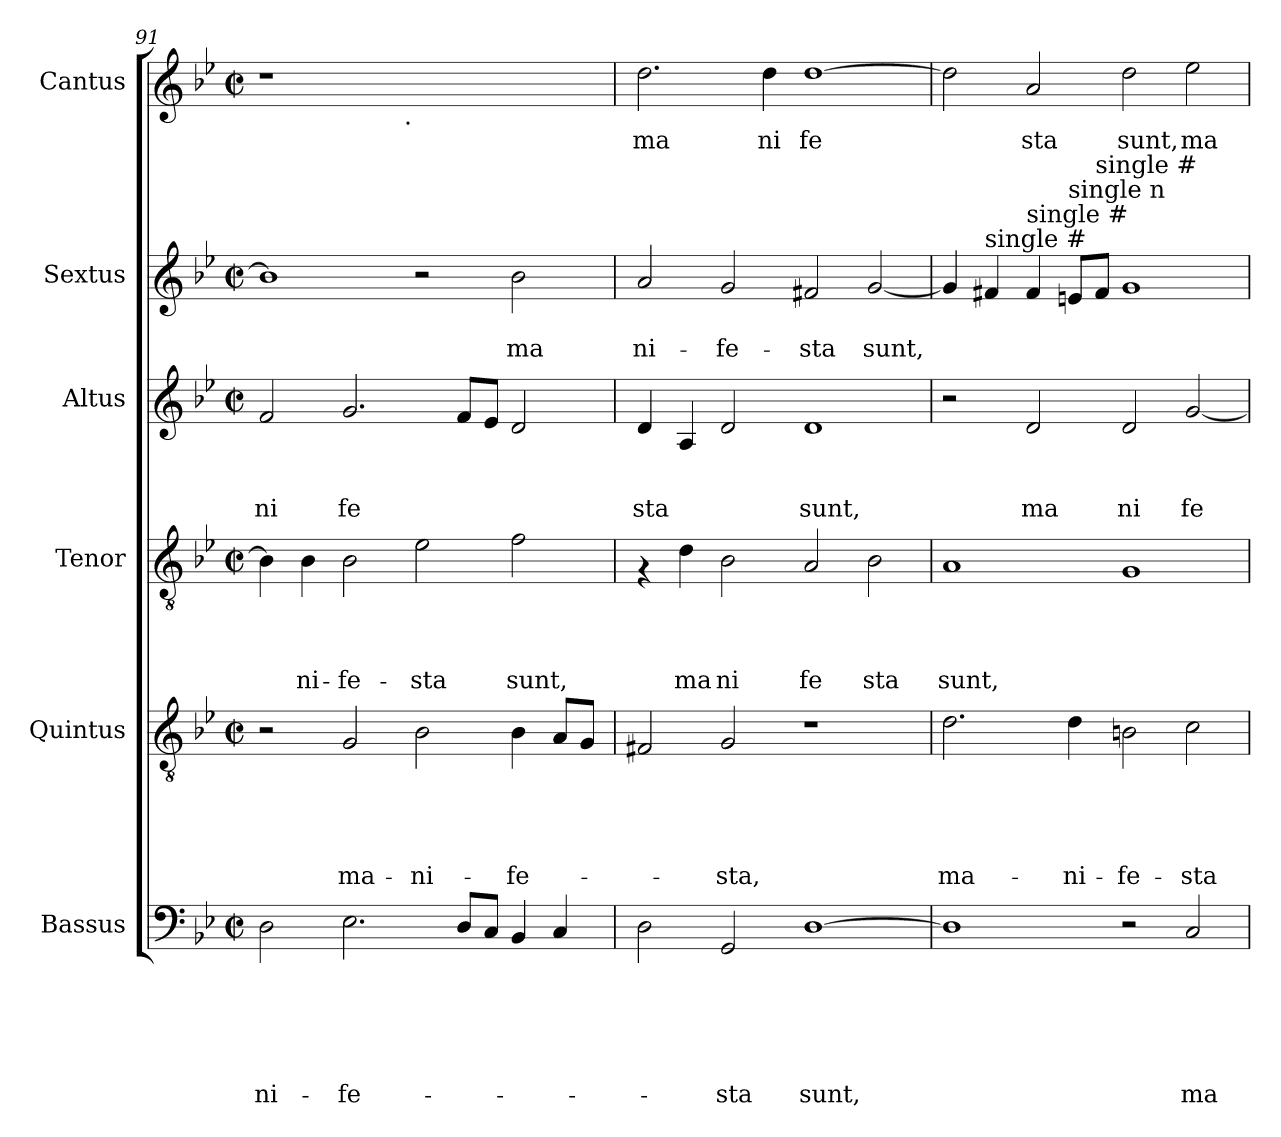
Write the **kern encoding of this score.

**kern	**text	**text	**text	**text	**text	**text	**kern	**text	**text	**text	**text	**text	**kern	**text	**text	**text	**text	**kern	**text	**text	**text	**kern	**text	**text	**kern	**text
*part6	*part6	*part6	*part6	*part6	*part6	*part6	*part5	*part5	*part5	*part5	*part5	*part5	*part4	*part4	*part4	*part4	*part4	*part3	*part3	*part3	*part3	*part2	*part2	*part2	*part1	*part1
*staff6	*staff6	*staff6	*staff6	*staff6	*staff6	*staff6	*staff5	*staff5	*staff5	*staff5	*staff5	*staff5	*staff4	*staff4	*staff4	*staff4	*staff4	*staff3	*staff3	*staff3	*staff3	*staff2	*staff2	*staff2	*staff1	*staff1
*I"Bassus	*	*	*	*	*	*	*I"Quintus	*	*	*	*	*	*I"Tenor	*	*	*	*	*I"Altus	*	*	*	*I"Sextus	*	*	*I"Cantus	*
*clefF4	*	*	*	*	*	*	*clefGv2	*	*	*	*	*	*clefGv2	*	*	*	*	*clefG2	*	*	*	*clefG2	*	*	*clefG2	*
*k[b-e-]	*	*	*	*	*	*	*k[b-e-]	*	*	*	*	*	*k[b-e-]	*	*	*	*	*k[b-e-]	*	*	*	*k[b-e-]	*	*	*k[b-e-]	*
*B-:	*	*	*	*	*	*	*B-:	*	*	*	*	*	*B-:	*	*	*	*	*B-:	*	*	*	*B-:	*	*	*B-:	*
*M2/2	*	*	*	*	*	*	*M2/2	*	*	*	*	*	*M2/2	*	*	*	*	*M2/2	*	*	*	*M2/2	*	*	*M2/2	*
*met(c|)	*	*	*	*	*	*	*met(c|)	*	*	*	*	*	*met(c|)	*	*	*	*	*met(c|)	*	*	*	*met(c|)	*	*	*met(c|)	*
=91	=91	=91	=91	=91	=91	=91	=91	=91	=91	=91	=91	=91	=91	=91	=91	=91	=91	=91	=91	=91	=91	=91	=91	=91	=91	=91
!	!	!	!	!	!	!LO:LY:b	!	!	!	!	!	!	!	!	!	!	!	!	!	!	!LO:LY:b	!	!	!	!	!
*	*	*	*	*	*	*	*	*	*	*	*	*	*	*	*	*	*	*	*	*	*	*	*	*	*^	*
2D\	.	.	.	.	.	-ni-	2r	.	.	.	.	.	4B-\]	.	.	.	.	2f/	.	.	ni	1b-]	.	.	1r	2ryy	.
!	!	!	!	!	!	!	!	!	!	!	!	!	!	!	!	!	!LO:LY:b	!	!	!	!	!	!	!	!	!	!
.	.	.	.	.	.	.	.	.	.	.	.	.	4B-\	.	.	.	-ni-	.	.	.	.	.	.	.	.	.	.
!	!	!	!	!	!	!LO:LY:b	!	!	!	!	!	!LO:LY:b	!	!	!	!	!LO:LY:b	!	!	!	!LO:LY:b	!	!	!	!	!	!
2.E-\	.	.	.	.	.	-fe-	2G/	.	.	.	.	ma-	2B-\	.	.	.	-fe-	2.g/	.	.	fe	.	.	.	.	4...ryy	.
!	!	!	!	!	!	!	!	!	!	!	!	!	!	!	!	!	!	!	!	!	!	!	!	!	!	!LO:TX:b:t=.	!
.	.	.	.	.	.	.	.	.	.	.	.	.	.	.	.	.	.	.	.	.	.	.	.	.	.	1ryy	.
!	!	!	!	!	!	!	!	!	!	!	!	!LO:LY:b	!	!	!	!	!LO:LY:b	!	!	!	!	!	!	!	!	!	!
.	.	.	.	.	.	.	2B-\	.	.	.	.	-ni-	2e-\	.	.	.	-sta	.	.	.	.	2r	.	.	1ryy	.	.
8D/L	.	.	.	.	.	.	.	.	.	.	.	.	.	.	.	.	.	8f/L	.	.	.	.	.	.	.	.	.
8C/J	.	.	.	.	.	.	.	.	.	.	.	.	.	.	.	.	.	8e-/J	.	.	.	.	.	.	.	.	.
!	!	!	!	!	!	!	!	!	!	!	!	!LO:LY:b	!	!	!	!	!LO:LY:b	!	!	!	!	!	!	!LO:LY:b	!	!	!
4BB-/	.	.	.	.	.	.	4B-\	.	.	.	.	-fe-	2f\	.	.	.	sunt,	2d/	.	.	.	2b-\	.	ma	.	.	.
4C/	.	.	.	.	.	.	8A/L	.	.	.	.	.	.	.	.	.	.	.	.	.	.	.	.	.	.	.	.
.	.	.	.	.	.	.	8G/J	.	.	.	.	.	.	.	.	.	.	.	.	.	.	.	.	.	.	.	.
.	.	.	.	.	.	.	.	.	.	.	.	.	.	.	.	.	.	.	.	.	.	.	.	.	.	32ryy	.
!!LO:PB:g=z
=92	=92	=92	=92	=92	=92	=92	=92	=92	=92	=92	=92	=92	=92	=92	=92	=92	=92	=92	=92	=92	=92	=92	=92	=92	=92	=92	=92
!	!	!	!	!	!	!	!	!	!	!	!	!	!	!	!	!	!	!	!	!	!LO:LY:b	!	!	!LO:LY:b	!	!	!LO:LY:b
*	*	*	*	*	*	*	*	*	*	*	*	*	*	*	*	*	*	*	*	*	*	*	*	*	*v	*v	*
2D\	.	.	.	.	.	.	2F#X/	.	.	.	.	.	4rF	.	.	.	.	4d/	.	.	sta	2a/	.	ni-	2.dd\	ma
!	!	!	!	!	!	!	!	!	!	!	!	!	!	!	!	!	!LO:LY:b	!	!	!	!	!	!	!	!	!
.	.	.	.	.	.	.	.	.	.	.	.	.	4d\	.	.	.	ma	4A/	.	.	.	.	.	.	.	.
!	!	!	!	!	!	!LO:LY:b	!	!	!	!	!	!LO:LY:b	!	!	!	!	!LO:LY:b	!	!	!	!	!	!	!LO:LY:b	!	!
2GG/	.	.	.	.	.	-sta	2G/	.	.	.	.	-sta,	2B-\	.	.	.	ni	2d/	.	.	.	2g/	.	-fe-	.	.
!	!	!	!	!	!	!	!	!	!	!	!	!	!	!	!	!	!	!	!	!	!	!	!	!	!	!LO:LY:b
.	.	.	.	.	.	.	.	.	.	.	.	.	.	.	.	.	.	.	.	.	.	.	.	.	4dd\	ni
!	!	!	!	!	!	!LO:LY:b	!	!	!	!	!	!	!	!	!	!	!LO:LY:b	!	!	!	!LO:LY:b	!	!	!LO:LY:b	!	!LO:LY:b
[>1D	.	.	.	.	.	sunt,	1r	.	.	.	.	.	2A/	.	.	.	fe	1d	.	.	sunt,	2f#X/	.	-sta	[>1dd	fe
!	!	!	!	!	!	!	!	!	!	!	!	!	!	!	!	!	!LO:LY:b	!	!	!	!	!	!	!LO:LY:b	!	!
.	.	.	.	.	.	.	.	.	.	.	.	.	2B-\	.	.	.	sta	.	.	.	.	[<2g/	.	sunt,	.	.
=93	=93	=93	=93	=93	=93	=93	=93	=93	=93	=93	=93	=93	=93	=93	=93	=93	=93	=93	=93	=93	=93	=93	=93	=93	=93	=93
!	!	!	!	!	!	!	!	!	!	!	!	!LO:LY:b	!	!	!	!	!LO:LY:b	!	!	!	!	!	!	!	!	!
1D]	.	.	.	.	.	.	2.d\	.	.	.	.	ma-	1A	.	.	.	sunt,	2r	.	.	.	4g/]	.	.	2dd\]	.
!	!	!	!	!	!	!	!	!	!	!	!	!	!	!	!	!	!	!	!	!	!	!LO:TX:a:t=single #	!	!	!	!
.	.	.	.	.	.	.	.	.	.	.	.	.	.	.	.	.	.	.	.	.	.	4f#/	.	.	.	.
!	!	!	!	!	!	!	!	!	!	!	!	!	!	!	!	!	!	!	!	!	!	!LO:TX:a:t=single #	!	!	!	!
!	!	!	!	!	!	!	!	!	!	!	!	!	!	!	!	!	!	!	!	!	!LO:LY:b	!	!	!	!	!LO:LY:b
.	.	.	.	.	.	.	.	.	.	.	.	.	.	.	.	.	.	2d/	.	.	ma	4f#/	.	.	2a/	sta
!	!	!	!	!	!	!	!	!	!	!	!	!	!	!	!	!	!	!	!	!	!	!LO:TX:a:t=single n	!	!	!	!
!	!	!	!	!	!	!	!	!	!	!	!	!LO:LY:b	!	!	!	!	!	!	!	!	!	!	!	!	!	!
.	.	.	.	.	.	.	4d\	.	.	.	.	-ni-	.	.	.	.	.	.	.	.	.	8e/L	.	.	.	.
!	!	!	!	!	!	!	!	!	!	!	!	!	!	!	!	!	!	!	!	!	!	!LO:TX:a:t=single #	!	!	!	!
.	.	.	.	.	.	.	.	.	.	.	.	.	.	.	.	.	.	.	.	.	.	8f#/J	.	.	.	.
!	!	!	!	!	!	!	!	!	!	!	!	!LO:LY:b	!	!	!	!	!	!	!	!	!LO:LY:b	!	!	!	!	!LO:LY:b
2r	.	.	.	.	.	.	2Bn\	.	.	.	.	-fe-	1G	.	.	.	.	2d/	.	.	ni	1g	.	.	2dd\	sunt,
!	!	!	!	!	!	!LO:LY:b	!	!	!	!	!	!LO:LY:b	!	!	!	!	!	!	!	!	!LO:LY:b	!	!	!	!	!LO:LY:b
2C/	.	.	.	.	.	ma-	2c\	.	.	.	.	-sta	.	.	.	.	.	[<2g/	.	.	fe	.	.	.	2ee-\	ma
=	=	=	=	=	=	=	=	=	=	=	=	=	=	=	=	=	=	=	=	=	=	=	=	=	=	=
*-	*-	*-	*-	*-	*-	*-	*-	*-	*-	*-	*-	*-	*-	*-	*-	*-	*-	*-	*-	*-	*-	*-	*-	*-	*-	*-
